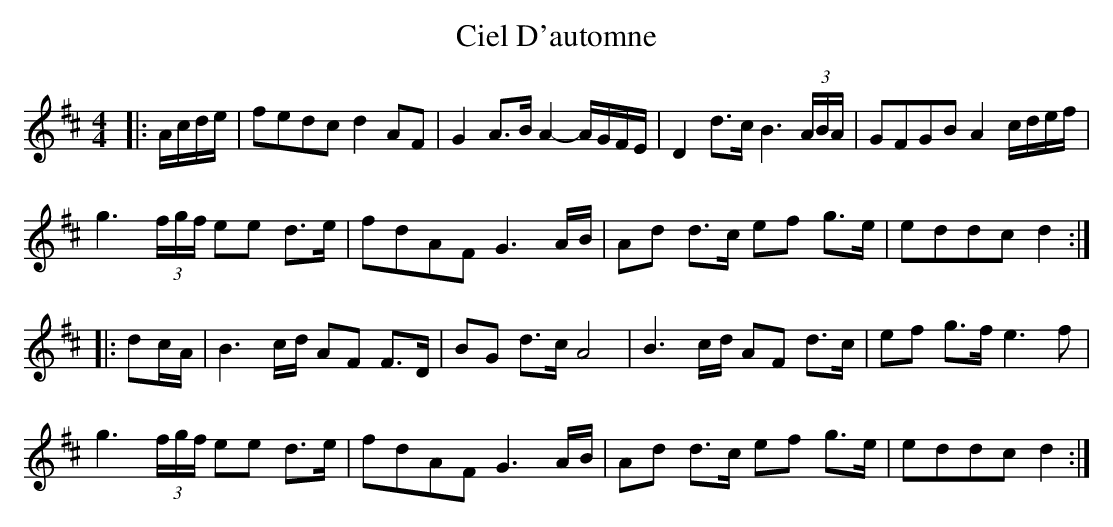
X:1
T: Ciel D'automne
M: 4/4
L: 1/8
K: Dmaj
|:A/c/d/e/|fedc d2 AF|G2 A>B A2-A/G/F/E/|D2 d>c B3 (3A/B/A/|GFGB A2 c/d/e/f/|
g3 (3f/g/f/ ee d>e|fdAF G3 A/B/|Ad d>c ef g>e|eddc d2:|
|:dc/A/|B3 c/d/ AF F>D|BG d>c A4|B3 c/d/ AF d>c|ef g>f e3f|
g3 (3f/g/f/ ee d>e|fdAF G3 A/B/|Ad d>c ef g>e|eddc d2:|
